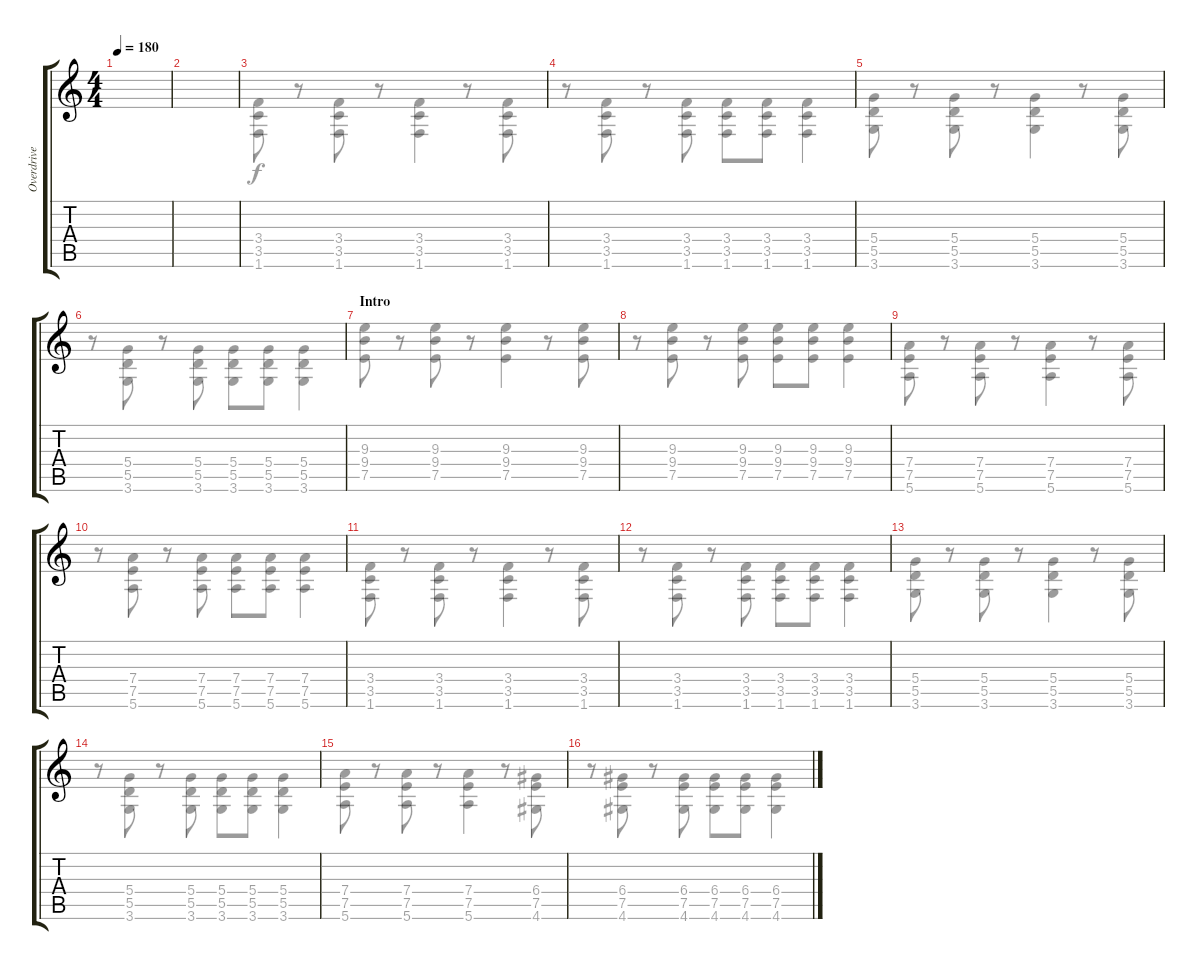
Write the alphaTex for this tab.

\track ("Overdrive Guitar" "Overdrive ") {instrument distortionguitar}
\staff {score tabs}
\tuning (E4 B3 G3 D3 A2 E2) {hide}
\voice
\ts (4 4)
\tempo 180
\clef g2
\ks c
|
|
|
|
|
|
\section ("" "Intro")
|
|
|
|
|
|
|
|
|
\voice
\clef g2
\ks c
|
|
(3.4 3.5 1.6).8 r.8 (3.4 3.5 1.6).8 r.8 (3.4 3.5 1.6).4 r.8 (3.4 3.5 1.6).8 |
r.8 (3.4 3.5 1.6).8 r.8 (3.4 3.5 1.6).8 (3.4 3.5 1.6).8 (3.4 3.5 1.6).8 (3.4 3.5 1.6).4 |
(5.4 5.5 3.6).8 r.8 (5.4 5.5 3.6).8 r.8 (5.4 5.5 3.6).4 r.8 (5.4 5.5 3.6).8 |
r.8 (5.4 5.5 3.6).8 r.8 (5.4 5.5 3.6).8 (5.4 5.5 3.6).8 (5.4 5.5 3.6).8 (5.4 5.5 3.6).4 |
(9.3 9.4 7.5).8 r.8 (9.3 9.4 7.5).8 r.8 (9.3 9.4 7.5).4 r.8 (9.3 9.4 7.5).8 |
r.8 (9.3 9.4 7.5).8 r.8 (9.3 9.4 7.5).8 (9.3 9.4 7.5).8 (9.3 9.4 7.5).8 (9.3 9.4 7.5).4 |
(7.4 7.5 5.6).8 r.8 (7.4 7.5 5.6).8 r.8 (7.4 7.5 5.6).4 r.8 (7.4 7.5 5.6).8 |
r.8 (7.4 7.5 5.6).8 r.8 (7.4 7.5 5.6).8 (7.4 7.5 5.6).8 (7.4 7.5 5.6).8 (7.4 7.5 5.6).4 |
(3.4 3.5 1.6).8 r.8 (3.4 3.5 1.6).8 r.8 (3.4 3.5 1.6).4 r.8 (3.4 3.5 1.6).8 |
r.8 (3.4 3.5 1.6).8 r.8 (3.4 3.5 1.6).8 (3.4 3.5 1.6).8 (3.4 3.5 1.6).8 (3.4 3.5 1.6).4 |
(5.4 5.5 3.6).8 r.8 (5.4 5.5 3.6).8 r.8 (5.4 5.5 3.6).4 r.8 (5.4 5.5 3.6).8 |
r.8 (5.4 5.5 3.6).8 r.8 (5.4 5.5 3.6).8 (5.4 5.5 3.6).8 (5.4 5.5 3.6).8 (5.4 5.5 3.6).4 |
(7.4 7.5 5.6).8 r.8 (7.4 7.5 5.6).8 r.8 (7.4 7.5 5.6).4 r.8 (6.4 7.5 4.6).8 |
r.8 (6.4 7.5 4.6).8 r.8 (6.4 7.5 4.6).8 (6.4 7.5 4.6).8 (6.4 7.5 4.6).8 (6.4 7.5 4.6).4
